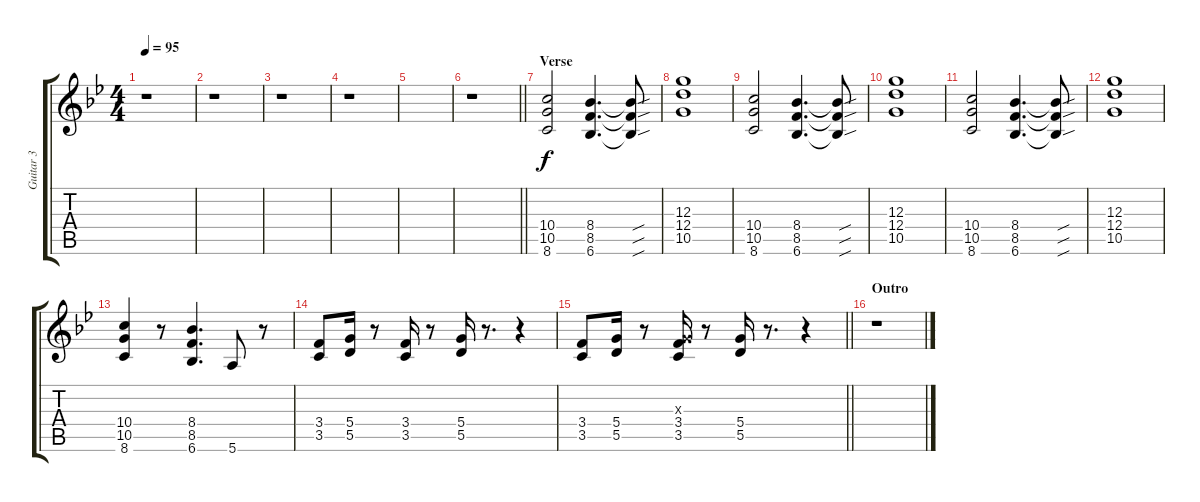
\track ("Guitar 3" "Guitar 3") {instrument distortionguitar}
\staff {score tabs}
\tuning (E4 B3 G3 D3 A2 E2) {hide}
\ts (4 4)
\tempo 95
\clef g2
\ks gminor
r.1{dy f} |
r.1 |
r.1 |
r.1 |
|
\barLineRight lightlight
r.1 |
\section ("" "Verse")
(10.4 10.5 8.6).2 (8.4 8.5 6.6).4{d} (8.4{sou t} 8.5{sou t} 6.6{sou t}).8 |
(12.3 12.4 10.5).1 |
(10.4 10.5 8.6).2 (8.4 8.5 6.6).4{d} (8.4{sou t} 8.5{sou t} 6.6{sou t}).8 |
(12.3 12.4 10.5).1 |
(10.4 10.5 8.6).2 (8.4 8.5 6.6).4{d} (8.4{sou t} 8.5{sou t} 6.6{sou t}).8 |
(12.3 12.4 10.5).1 |
(10.4 10.5 8.6).4 r.8 (8.4 8.5 6.6).4{d} 5.6.8 r.8 |
(3.4 3.5).8 (5.4 5.5).16 r.8 (3.4 3.5).16 r.8 (5.4 5.5).16 r.8{d} r.4 |
\barLineRight lightlight
(3.4 3.5).8 (5.4 5.5).16 r.8 (0.3{x} 3.4 3.5).16 r.8 (5.4 5.5).16 r.8{d} r.4 |
\section ("" "Outro")
r.1
